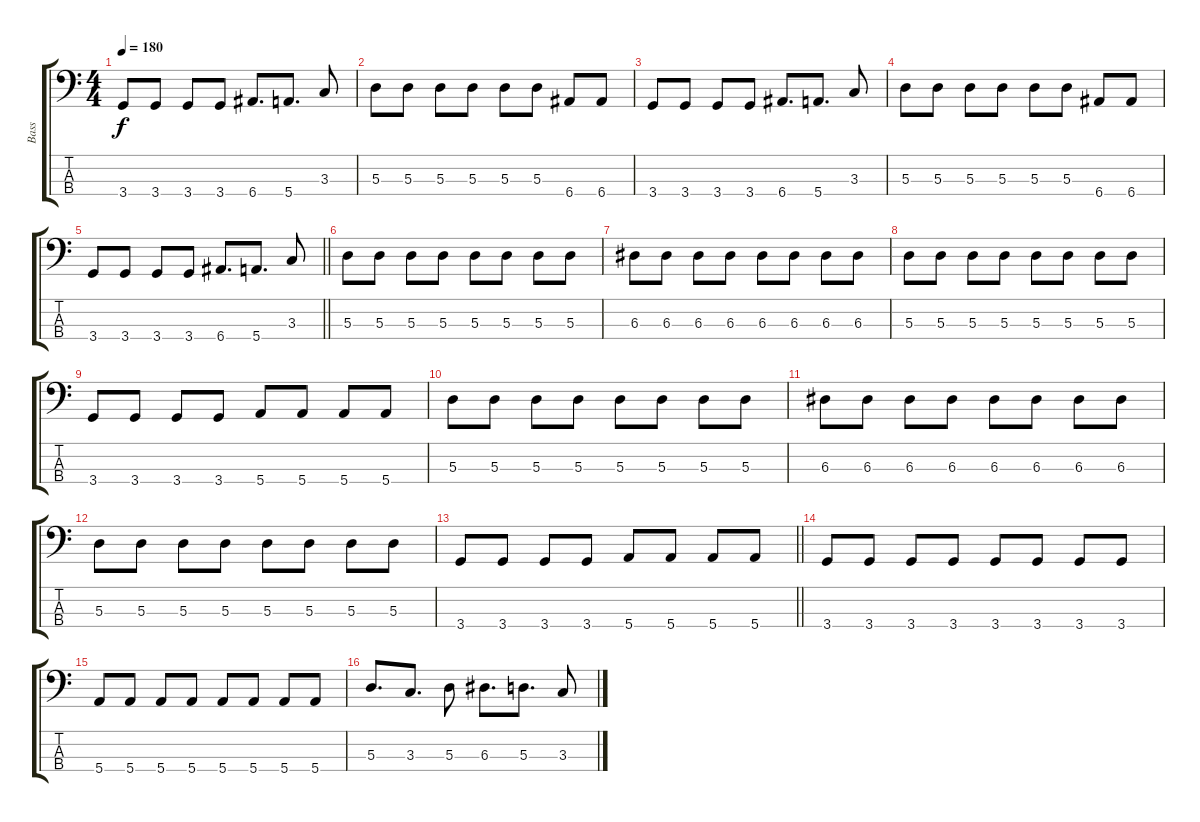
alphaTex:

\track ("Bass" "Bass") {instrument electricbassfinger}
\staff {score tabs}
\tuning (G2 D2 A1 E1) {hide}
\ts (4 4)
\tempo 180
\clef f4
\ks c
3.4.8{dy f} 3.4.8 3.4.8 3.4.8 6.4.8{d} 5.4.8{d} 3.3.8 |
5.3.8 5.3.8 5.3.8 5.3.8 5.3.8 5.3.8 6.4.8 6.4.8 |
3.4.8 3.4.8 3.4.8 3.4.8 6.4.8{d} 5.4.8{d} 3.3.8 |
5.3.8 5.3.8 5.3.8 5.3.8 5.3.8 5.3.8 6.4.8 6.4.8 |
\barLineRight lightlight
3.4.8 3.4.8 3.4.8 3.4.8 6.4.8{d} 5.4.8{d} 3.3.8 |
5.3.8 5.3.8 5.3.8 5.3.8 5.3.8 5.3.8 5.3.8 5.3.8 |
6.3.8 6.3.8 6.3.8 6.3.8 6.3.8 6.3.8 6.3.8 6.3.8 |
5.3.8 5.3.8 5.3.8 5.3.8 5.3.8 5.3.8 5.3.8 5.3.8 |
3.4.8 3.4.8 3.4.8 3.4.8 5.4.8 5.4.8 5.4.8 5.4.8 |
5.3.8 5.3.8 5.3.8 5.3.8 5.3.8 5.3.8 5.3.8 5.3.8 |
6.3.8 6.3.8 6.3.8 6.3.8 6.3.8 6.3.8 6.3.8 6.3.8 |
5.3.8 5.3.8 5.3.8 5.3.8 5.3.8 5.3.8 5.3.8 5.3.8 |
\barLineRight lightlight
3.4.8 3.4.8 3.4.8 3.4.8 5.4.8 5.4.8 5.4.8 5.4.8 |
3.4.8 3.4.8 3.4.8 3.4.8 3.4.8 3.4.8 3.4.8 3.4.8 |
5.4.8 5.4.8 5.4.8 5.4.8 5.4.8 5.4.8 5.4.8 5.4.8 |
5.3.8{d} 3.3.8{d} 5.3.8 6.3.8{d} 5.3.8{d} 3.3.8
